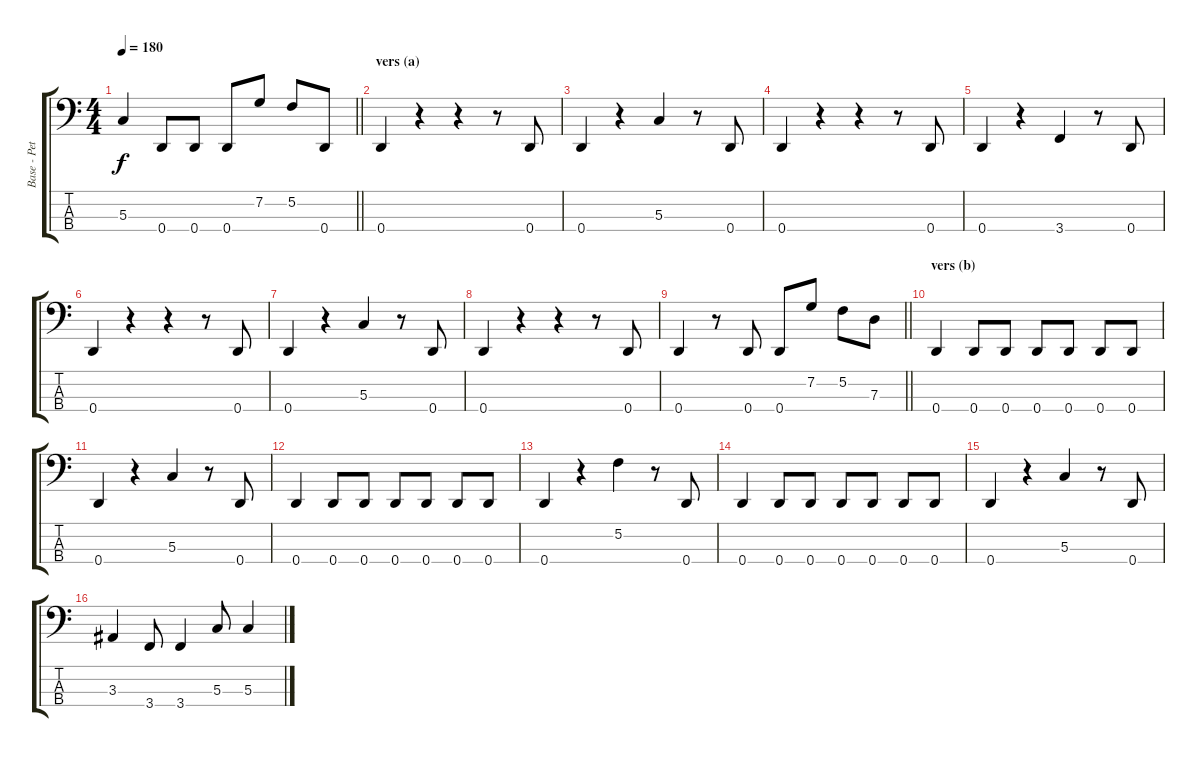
\track ("Base - Peter London" "Base - Pet") {instrument electricbassfinger}
\staff {score tabs}
\tuning (F2 C2 G1 D1) {hide}
\ts (4 4)
\tempo 180
\clef f4
\barLineRight lightlight
\ks c
5.3.4{dy f} 0.4.8 0.4.8 0.4.8 7.2.8 5.2.8 0.4.8 |
\section ("" "vers (a)")
0.4.4 r.4 r.4 r.8 0.4.8 |
0.4.4 r.4 5.3.4 r.8 0.4.8 |
0.4.4 r.4 r.4 r.8 0.4.8 |
0.4.4 r.4 3.4.4 r.8 0.4.8 |
0.4.4 r.4 r.4 r.8 0.4.8 |
0.4.4 r.4 5.3.4 r.8 0.4.8 |
0.4.4 r.4 r.4 r.8 0.4.8 |
\barLineRight lightlight
0.4.4 r.8 0.4.8 0.4.8 7.2.8 5.2.8 7.3.8 |
\section ("" "vers (b)")
0.4.4 0.4.8 0.4.8 0.4.8 0.4.8 0.4.8 0.4.8 |
0.4.4 r.4 5.3.4 r.8 0.4.8 |
0.4.4 0.4.8 0.4.8 0.4.8 0.4.8 0.4.8 0.4.8 |
0.4.4 r.4 5.2.4 r.8 0.4.8 |
0.4.4 0.4.8 0.4.8 0.4.8 0.4.8 0.4.8 0.4.8 |
0.4.4 r.4 5.3.4 r.8 0.4.8 |
3.3.4 3.4.8 3.4.4 5.3.8 5.3.4
